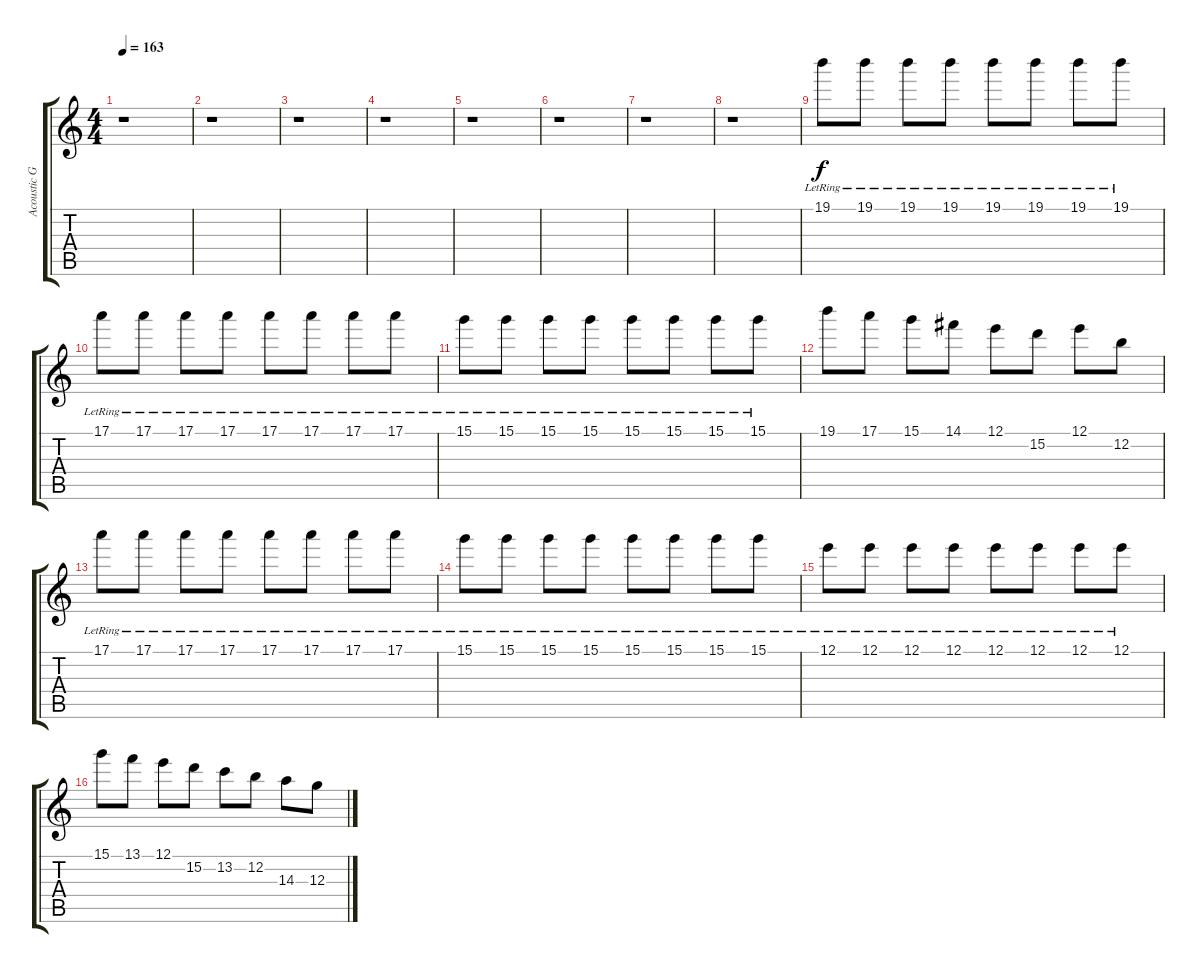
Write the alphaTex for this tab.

\track ("Acoustic Guitar III" "Acoustic G") {instrument acousticguitarnylon}
\staff {score tabs}
\tuning (E4 B3 G3 D3 A2 E2) {hide}
\ts (4 4)
\tempo 163
\clef g2
\ks c
r.1{dy f instrument acousticguitarnylon} |
r.1 |
r.1 |
r.1 |
r.1 |
r.1 |
r.1 |
r.1 |
19.1{lr}.8 19.1{lr}.8 19.1{lr}.8 19.1{lr}.8 19.1{lr}.8 19.1{lr}.8 19.1{lr}.8 19.1{lr}.8 |
17.1{lr}.8 17.1{lr}.8 17.1{lr}.8 17.1{lr}.8 17.1{lr}.8 17.1{lr}.8 17.1{lr}.8 17.1{lr}.8 |
15.1{lr}.8 15.1{lr}.8 15.1{lr}.8 15.1{lr}.8 15.1{lr}.8 15.1{lr}.8 15.1{lr}.8 15.1{lr}.8 |
19.1.8 17.1.8 15.1.8 14.1.8 12.1.8 15.2.8 12.1.8 12.2.8 |
17.1{lr}.8 17.1{lr}.8 17.1{lr}.8 17.1{lr}.8 17.1{lr}.8 17.1{lr}.8 17.1{lr}.8 17.1{lr}.8 |
15.1{lr}.8 15.1{lr}.8 15.1{lr}.8 15.1{lr}.8 15.1{lr}.8 15.1{lr}.8 15.1{lr}.8 15.1{lr}.8 |
12.1{lr}.8 12.1{lr}.8 12.1{lr}.8 12.1{lr}.8 12.1{lr}.8 12.1{lr}.8 12.1{lr}.8 12.1{lr}.8 |
15.1.8 13.1.8 12.1.8 15.2.8 13.2.8 12.2.8 14.3.8 12.3.8
